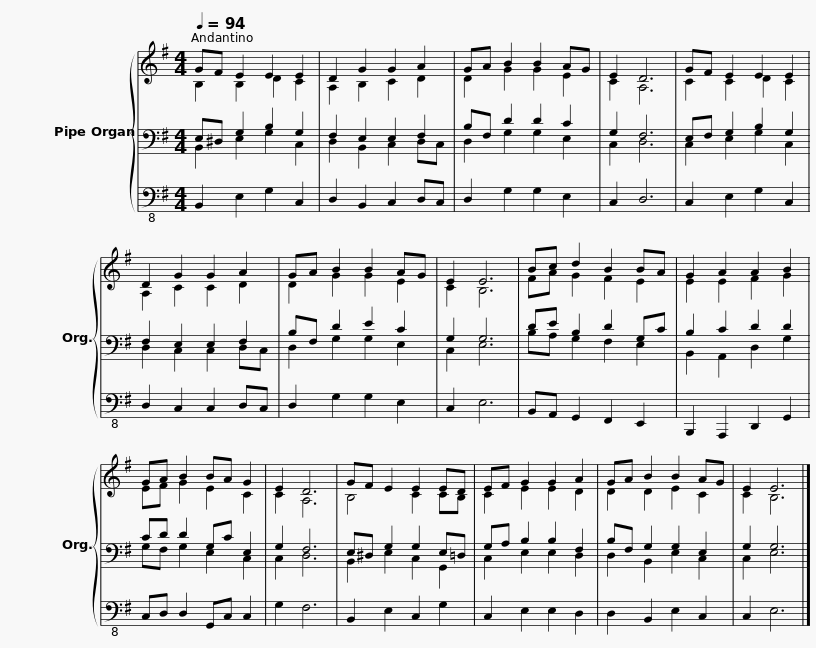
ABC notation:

X:1
%%score { ( 1 2 ) | ( 3 4 ) | 5 }
L:1/8
Q:1/4=94
M:4/4
I:linebreak $
K:G
V:1 treble
V:2 treble
V:3 bass
V:4 bass
V:5 bass-8
V:1
 GF E2 E2 E2 | D2 G2 G2 A2 | GA B2 B2 AG | E2 D6 |$ GF E2 E2 E2 | %5
 D2 G2 G2 A2 | GA B2 B2 AG | E2 E6 |$ Bc d2 B2 BA | G2 A2 A2 B2 | %10
 GA B2 BA G2 | E2 D6 |$ GF E2 E2 ED | EF G2 G2 A2 | GA B2 B2 AG | %15
 E2 E6 |] %16
V:2
 B,2 B,2 D2 C2 | A,2 B,2 C2 D2 | D2 G2 G2 E2 | C2 A,6 |$ C2 C2 D2 C2 | %5
 A,2 C2 C2 D2 | D2 G2 G2 E2 | C2 B,6 |$ FA G2 F2 E2 | E2 E2 F2 G2 | %10
 EF G2 E2 C2 | C2 A,6 |$ B,4 C2 CB, | C2 E2 E2 D2 | D2 D2 E2 C2 | %15
 C2 B,6 |] %16
V:3
 E,^D, G,2 B,2 G,2 | F,2 E,2 E,2 F,2 | B,F, D2 D2 C2 | G,2 F,6 |$ E,F, G,2 B,2 G,2 | %5
 F,2 E,2 E,2 F,2 | B,F, D2 E2 C2 | G,2 G,6 |$ DE B,2 D2 G,C | B,2 C2 D2 D2 | %10
 CD D2 G,C E,2 | G,2 F,6 |$ E,^D, G,2 G,2 E,=D, | G,A, B,2 B,2 F,2 | B,F, G,2 G,2 E,2 | %15
 G,2 G,6 |] %16
V:4
 B,,2 E,2 G,2 C,2 | D,2 B,,2 C,2 D,C, | D,2 G,2 G,2 E,2 | C,2 D,6 |$ C,2 E,2 G,2 C,2 | %5
 D,2 C,2 C,2 D,C, | D,2 G,2 G,2 E,2 | C,2 E,6 |$ B,A, G,2 F,2 E,2 | B,,2 A,,2 D,2 G,2 | %10
 G,F, G,2 E,2 C,2 | C,2 D,6 |$ B,,2 E,2 C,2 G,,2 | C,2 E,2 E,2 D,2 | D,2 B,,2 E,2 C,2 | %15
 C,2 E,6 |] %16
V:5
 B,,2 E,2 G,2 C,2 | D,2 B,,2 C,2 D,C, | D,2 G,2 G,2 E,2 | C,2 D,6 |$ C,2 E,2 G,2 C,2 | %5
 D,2 C,2 C,2 D,C, | D,2 G,2 G,2 E,2 | C,2 E,6 |$ B,,A,, G,,2 F,,2 E,,2 | B,,,2 A,,,2 D,,2 G,,2 | %10
 C,D, D,2 G,,C, C,2 | G,2 F,6 |$ B,,2 E,2 C,2 G,2 | C,2 E,2 E,2 D,2 | D,2 B,,2 E,2 C,2 | %15
 C,2 E,6 |] %16
